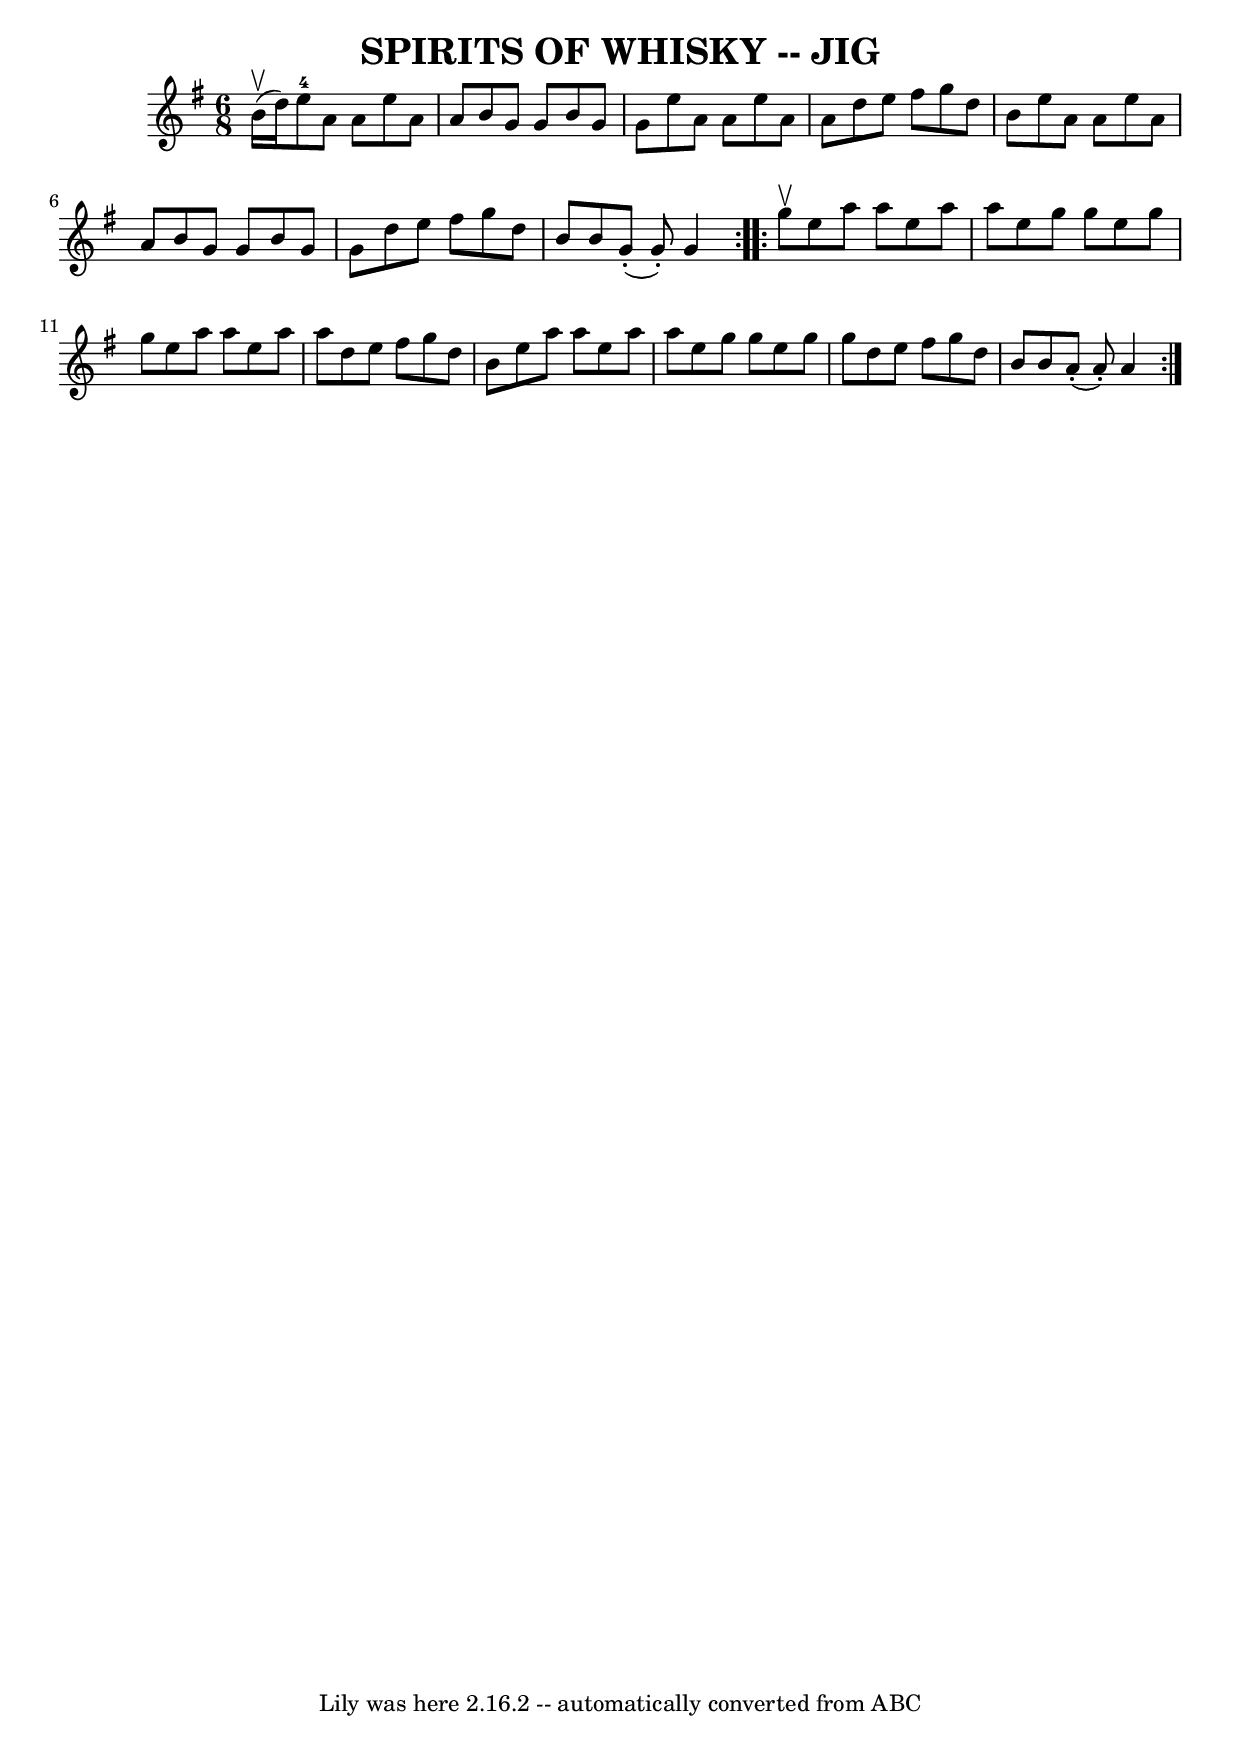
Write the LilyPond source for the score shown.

\version "2.16.2"
\include "Mammoth.ily"
\header {
  %% book = "Ryan's Mammoth Collection of Fiddle Tunes"
  crossRefNumber = "1"
  footnotes = ""
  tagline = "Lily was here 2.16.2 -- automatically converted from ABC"
  title = "SPIRITS OF WHISKY -- JIG"

}
voicedefault =  {



  \repeat volta 2 {

    \time 6/8 
    \key a \dorian     b'16 (^\upbow d''16)        |
    e''8-4 a'8 a'8 e''8 a'8 a'8    |
    b'8 g'8 g'8 b'8       g'8 g'8     |
    e''8 a'8 a'8 e''8 a'8 a'8    |
         d''8 e''8 fis''8 g''8 d''8 b'8    |  |
    e''8      a'8 a'8 e''8 a'8 a'8     |
    b'8 g'8 g'8 b'8         g'8 g'8     |
    d''8 e''8 fis''8 g''8 d''8 b'8     |
    b'8 g'8 (-. g'8-.) g'4    
  }     
  \repeat volta 2 {     g''8^\upbow        |
    e''8 a''8 a''8 e''8 a''8 a''8     |
    e''8 g''8 g''8 e''8 g''8 g''8    |
    e''8         a''8 a''8 e''8 a''8 a''8     |
    d''8 e''8 fis''8         g''8 d''8 b'8    |  |
    e''8 a''8 a''8 e''8         a''8 a''8     |
    e''8 g''8 g''8 e''8 g''8 g''8     |
    d''8 e''8 fis''8 g''8 d''8 b'8    |
    b'8      
    a'8 (-. a'8-.) a'4    
  }   

}

\score{
  <<

    \context Staff="default"
    {
      \voicedefault 
      
    }

  >>
  \layout {
    
  }
  \midi {
  }

}
